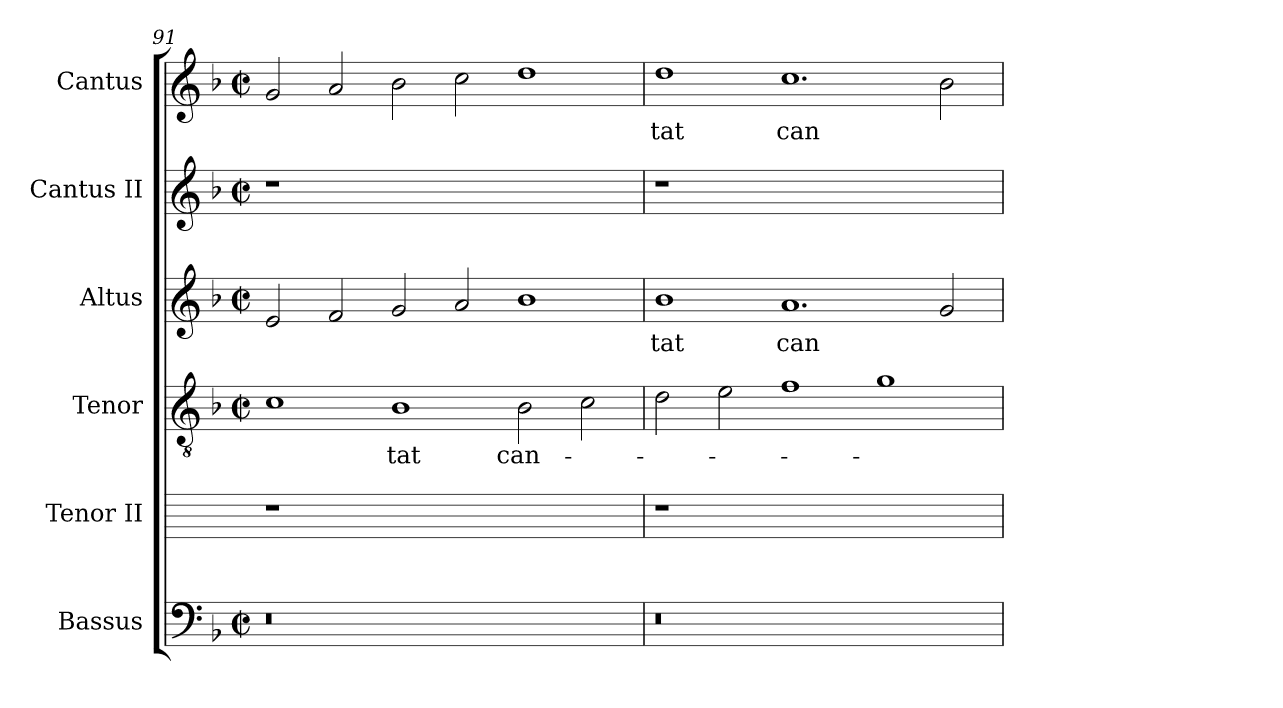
**kern	**kern	**kern	**text	**kern	**text	**kern	**kern	**text
*part6	*part5	*part4	*part4	*part3	*part3	*part2	*part1	*part1
*staff6	*staff5	*staff4	*staff4	*staff3	*staff3	*staff2	*staff1	*staff1
*I"Bassus	*I"Tenor II	*I"Tenor	*	*I"Altus	*	*I"Cantus II	*I"Cantus	*
*I'Bassus	*	*I'Tenor	*	*I'Altus	*	*I'Cantus II	*	*
!!LO:LB:g=z
*clefF4	*	*clefGv2	*	*clefG2	*	*clefG2	*clefG2	*
*k[b-]	*	*k[b-]	*	*k[b-]	*	*k[b-]	*k[b-]	*
*F:	*	*F:	*	*F:	*	*F:	*F:	*
*M2/2	*	*M2/2	*	*M2/2	*	*M2/2	*M2/2	*
*met(c|)	*	*met(c|)	*	*met(c|)	*	*met(c|)	*met(c|)	*
=91	=91	=91	=91	=91	=91	=91	=91	=91
0.r	1r	1c	.	2e/	.	1r	2g/	.
.	.	.	.	2f/	.	.	2a/	.
!	!	!	!LO:LY:b:cj	!	!	!	!	!
.	0ryy	1B-	-tat	2g/	.	0ryy	2b-\	.
.	.	.	.	2a/	.	.	2cc\	.
!	!	!	!LO:LY:b	!	!	!	!	!
.	.	2B-\	can-	1b-	.	.	1dd	.
.	.	2c\	.	.	.	.	.	.
=92	=92	=92	=92	=92	=92	=92	=92	=92
!	!	!	!	!	!LO:LY:b:cj	!	!	!LO:LY:b:cj
0.r	1r	2d\	.	1b-	-tat	1r	1dd	tat
.	.	2e\	.	.	.	.	.	.
!	!	!	!	!	!LO:LY:b	!	!	!LO:LY:b
.	0ryy	1f	.	1.a	can	0ryy	1.cc	can
.	.	1g	.	.	.	.	.	.
.	.	.	.	2g/	.	.	2b-\	.
=	=	=	=	=	=	=	=	=
*-	*-	*-	*-	*-	*-	*-	*-	*-
